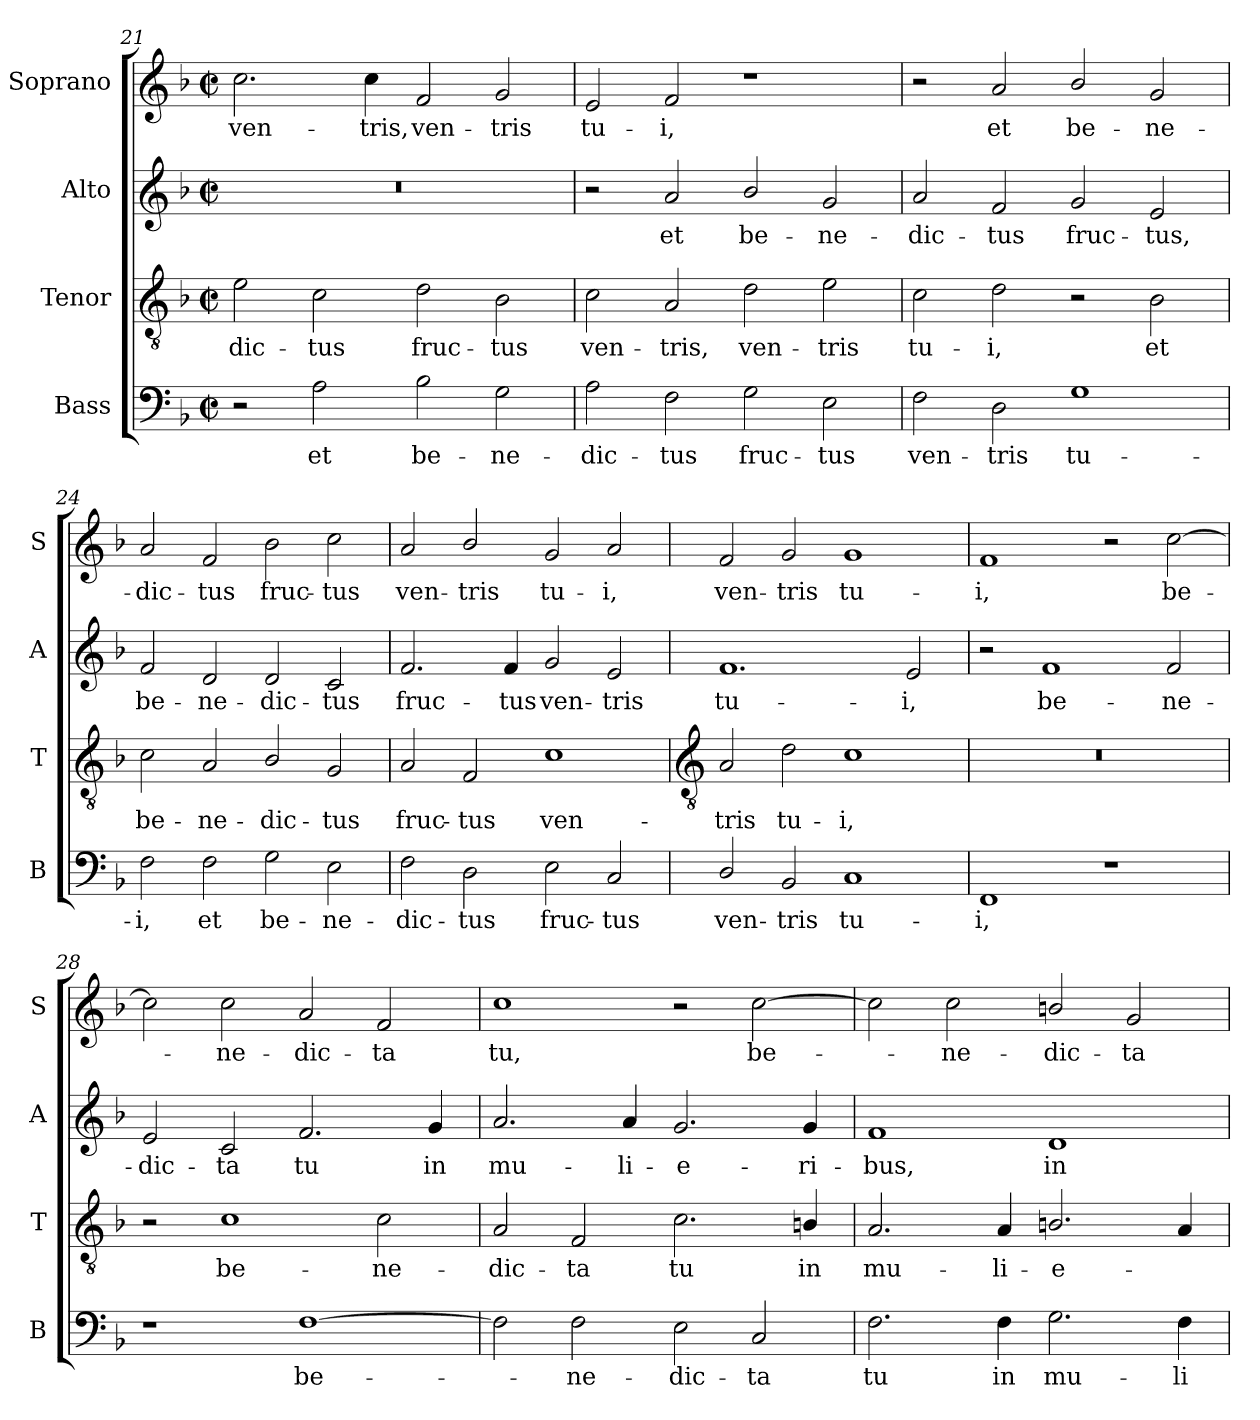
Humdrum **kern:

**kern	**text	**kern	**text	**kern	**text	**kern	**text
*part4	*part4	*part3	*part3	*part2	*part2	*part1	*part1
*staff4	*staff4	*staff3	*staff3	*staff2	*staff2	*staff1	*staff1
*I"Bass	*	*I"Tenor	*	*I"Alto	*	*I"Soprano	*
*I'B	*	*I'T	*	*I'A	*	*I'S	*
*clefF4	*	*clefGv2	*	*clefG2	*	*clefG2	*
*k[b-]	*	*k[b-]	*	*k[b-]	*	*k[b-]	*
*F:	*	*F:	*	*F:	*	*F:	*
*M4/2	*	*M4/2	*	*M4/2	*	*M4/2	*
*met(c|)	*	*met(c|)	*	*met(c|)	*	*met(c|)	*
=21	=21	=21	=21	=21	=21	=21	=21
!	!	!	!LO:LY:b	!	!	!	!LO:LY:b
2r	.	2e	-dic-	0r	.	2.cc	ven-
!	!LO:LY:b	!	!LO:LY:b	!	!	!	!
2A	et	2c	-tus	.	.	.	.
!	!	!	!	!	!	!	!LO:LY:b
.	.	.	.	.	.	4cc	-tris,
!	!LO:LY:b	!	!LO:LY:b	!	!	!	!LO:LY:b
2B-	be-	2d	fruc-	.	.	2f	ven-
!	!LO:LY:b	!	!LO:LY:b	!	!	!	!LO:LY:b
2G	-ne-	2B-	-tus	.	.	2g	-tris
=22	=22	=22	=22	=22	=22	=22	=22
!	!LO:LY:b	!	!LO:LY:b	!	!	!	!LO:LY:b
2A	-dic-	2c	ven-	2r	.	2e	tu-
!	!LO:LY:b	!	!LO:LY:b	!	!LO:LY:b	!	!LO:LY:b
2F	-tus	2A	-tris,	2a	et	2f	-i,
!	!LO:LY:b	!	!LO:LY:b	!	!LO:LY:b	!	!
2G	fruc-	2d	ven-	2b-/	be-	1r	.
!	!LO:LY:b	!	!LO:LY:b	!	!LO:LY:b	!	!
2E	-tus	2e	-tris	2g	-ne-	.	.
=23	=23	=23	=23	=23	=23	=23	=23
!	!LO:LY:b	!	!LO:LY:b	!	!LO:LY:b	!	!
2F	ven-	2c	tu-	2a	-dic-	2r	.
!	!LO:LY:b	!	!LO:LY:b	!	!LO:LY:b	!	!LO:LY:b
2D	-tris	2d	-i,	2f	-tus	2a	et
!	!LO:LY:b	!	!	!	!LO:LY:b	!	!LO:LY:b
1G	tu-	2r	.	2g	fruc-	2b-/	be-
!	!	!	!LO:LY:b	!	!LO:LY:b	!	!LO:LY:b
.	.	2B-	et	2e	-tus,	2g	-ne-
=24	=24	=24	=24	=24	=24	=24	=24
!	!LO:LY:b	!	!LO:LY:b	!	!LO:LY:b	!	!LO:LY:b
2F	-i,	2c	be-	2f	be-	2a	-dic-
!	!LO:LY:b	!	!LO:LY:b	!	!LO:LY:b	!	!LO:LY:b
2F	et	2A	-ne-	2d	-ne-	2f	-tus
!	!LO:LY:b	!	!LO:LY:b	!	!LO:LY:b	!	!LO:LY:b
2G	be-	2B-/	-dic-	2d	-dic-	2b-	fruc-
!	!LO:LY:b	!	!LO:LY:b	!	!LO:LY:b	!	!LO:LY:b
2E	-ne-	2G	-tus	2c	-tus	2cc	-tus
=25	=25	=25	=25	=25	=25	=25	=25
!	!LO:LY:b	!	!LO:LY:b	!	!LO:LY:b	!	!LO:LY:b
2F	-dic-	2A	fruc-	2.f	fruc-	2a	ven-
!	!LO:LY:b	!	!LO:LY:b	!	!	!	!LO:LY:b
2D	-tus	2F	-tus	.	.	2b-/	-tris
!	!	!	!	!	!LO:LY:b	!	!
.	.	.	.	4f	-tus	.	.
!	!LO:LY:b	!	!LO:LY:b	!	!LO:LY:b	!	!LO:LY:b
2E	fruc-	1c	ven-	2g	ven-	2g	tu-
!	!LO:LY:b	!	!	!	!LO:LY:b	!	!LO:LY:b
2C	-tus	.	.	2e	-tris	2a	-i,
!!LO:LB:g=z
=26	=26	=26	=26	=26	=26	=26	=26
*	*	*clefGv2	*	*	*	*	*
!	!LO:LY:b	!	!LO:LY:b	!	!LO:LY:b	!	!LO:LY:b
2D/	ven-	2A	-tris	1.f	tu-	2f	ven-
!	!LO:LY:b	!	!LO:LY:b	!	!	!	!LO:LY:b
2BB-	-tris	2d	tu-	.	.	2g	-tris
!	!LO:LY:b	!	!LO:LY:b	!	!	!	!LO:LY:b
1C	tu-	1c	-i,	.	.	1g	tu-
!	!	!	!	!	!LO:LY:b	!	!
.	.	.	.	2e	-i,	.	.
=27	=27	=27	=27	=27	=27	=27	=27
!	!LO:LY:b	!	!	!	!	!	!LO:LY:b
1FF	-i,	0r	.	2r	.	1f	-i,
!	!	!	!	!	!LO:LY:b	!	!
.	.	.	.	1f	be-	.	.
1r	.	.	.	.	.	2r	.
!	!	!	!	!	!LO:LY:b	!	!LO:LY:b
.	.	.	.	2f	-ne-	[2cc	be-
=28	=28	=28	=28	=28	=28	=28	=28
!	!	!	!	!	!LO:LY:b	!	!
1r	.	2r	.	2e	-dic-	2cc]	.
!	!	!	!LO:LY:b	!	!LO:LY:b	!	!LO:LY:b
.	.	1c	be-	2c	-ta	2cc	ne-
!	!LO:LY:b	!	!	!	!LO:LY:b	!	!LO:LY:b
[1F	be-	.	.	2.f	tu	2a	-dic-
!	!	!	!LO:LY:b	!	!	!	!LO:LY:b
.	.	2c	-ne-	.	.	2f	-ta
!	!	!	!	!	!LO:LY:b	!	!
.	.	.	.	4g	in	.	.
=29	=29	=29	=29	=29	=29	=29	=29
!	!	!	!LO:LY:b	!	!LO:LY:b	!	!LO:LY:b
2F]	.	2A	-dic-	2.a	mu-	1cc	tu,
!	!LO:LY:b	!	!LO:LY:b	!	!	!	!
2F	ne-	2F	-ta	.	.	.	.
!	!	!	!	!	!LO:LY:b	!	!
.	.	.	.	4a	-li-	.	.
!	!LO:LY:b	!	!LO:LY:b	!	!LO:LY:b	!	!
2E	-dic-	2.c	tu	2.g	-e-	2r	.
!	!LO:LY:b	!	!	!	!	!	!LO:LY:b
2C	-ta	.	.	.	.	[2cc	be-
!	!	!	!LO:LY:b	!	!LO:LY:b	!	!
.	.	4Bn/	in	4g	-ri-	.	.
=30	=30	=30	=30	=30	=30	=30	=30
!	!LO:LY:b	!	!LO:LY:b	!	!LO:LY:b	!	!
2.F	tu	2.A	mu-	1f	-bus,	2cc]	.
!	!	!	!	!	!	!	!LO:LY:b
.	.	.	.	.	.	2cc	ne-
!	!LO:LY:b	!	!LO:LY:b	!	!	!	!
4F	in	4A	-li-	.	.	.	.
!	!LO:LY:b	!	!LO:LY:b	!	!LO:LY:b	!	!LO:LY:b
2.G	mu-	2.Bn/	-e-	1d	in	2bn/	-dic-
!	!	!	!	!	!	!	!LO:LY:b
.	.	.	.	.	.	2g	-ta
!	!LO:LY:b	!	!	!	!	!	!
4F	-li-	4A	.	.	.	.	.
=	=	=	=	=	=	=	=
*-	*-	*-	*-	*-	*-	*-	*-
